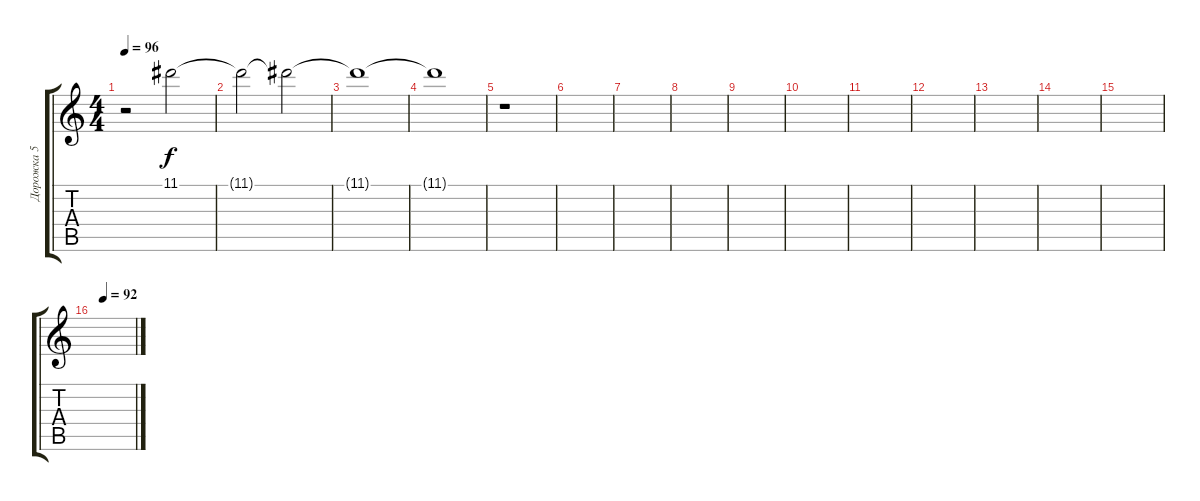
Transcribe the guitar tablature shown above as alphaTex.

\track ("Дорожка 5" "Дорожка 5") {instrument overdrivenguitar}
\staff {score tabs}
\tuning (E4 B3 G3 D3 A2 E2) {hide}
\ts (4 4)
\tempo 96
\clef g2
\ks c
r.2{dy f} 11.1.2 |
11.1{t}.2{volume 7} 11.1{t}.2 |
11.1{t}.1 |
11.1{t}.1 |
r.1 |
|
|
|
|
|
|
|
|
|
|
\tempo (92 0.25)
